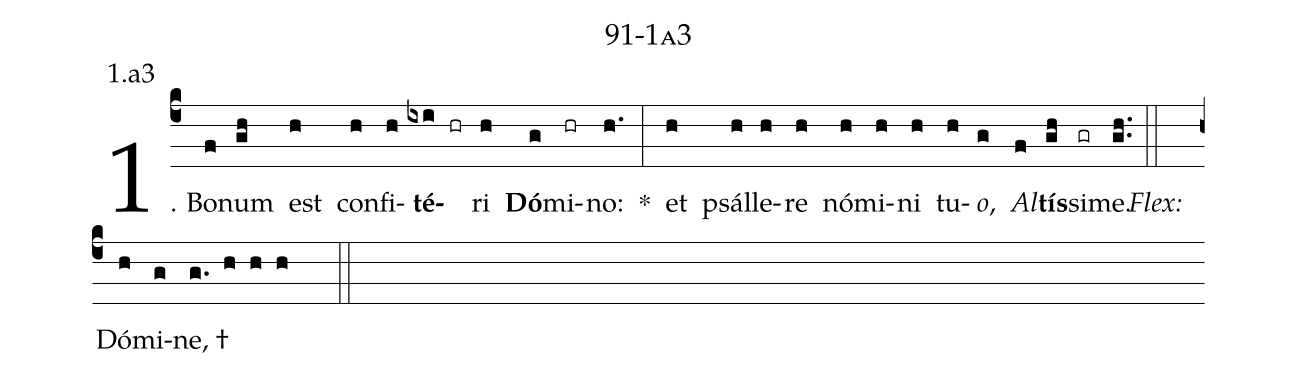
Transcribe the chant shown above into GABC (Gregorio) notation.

name: 91-1a3;
annotation: 1.a3;
%%
(c4)1. Bo(f)num(gh) est(h) con(h)fi(h)<b>té</b>(ixi hr)ri(h) <b>Dó</b>(g)mi(hr)no:(h.) *(:) et(h) psál(h)le(h)re(h) nó(h)mi(h)ni(h) tu(h)<i>o</i>,(g) <i>Al</i>(f)<b>tís</b>(gh)si(gr)me.(gh..) (::)
<i>Flex:</i>()  Dó(h)mi(g)ne, †(g. h h h  ::)
